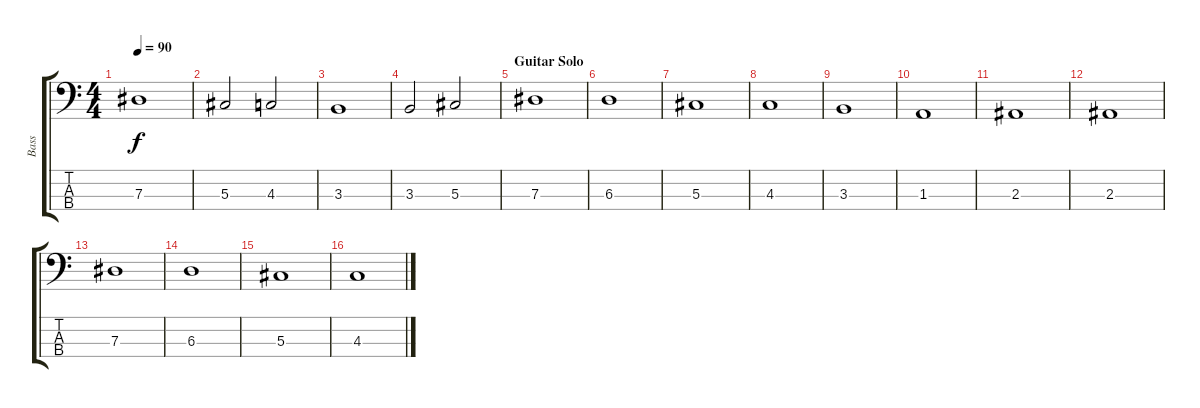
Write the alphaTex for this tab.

\track ("Bass" "Bass") {instrument electricbassfinger}
\staff {score tabs}
\tuning (Gb2 Db2 Ab1 Eb1) {hide}
\ts (4 4)
\tempo 90
\clef f4
\ks c
7.3.1{dy f} |
5.3.2 4.3.2 |
3.3.1 |
3.3.2 5.3.2 |
\section ("" "Guitar Solo")
7.3.1 |
6.3.1 |
5.3.1 |
4.3.1 |
3.3.1 |
1.3.1 |
2.3.1 |
2.3.1 |
7.3.1 |
6.3.1 |
5.3.1 |
4.3.1
